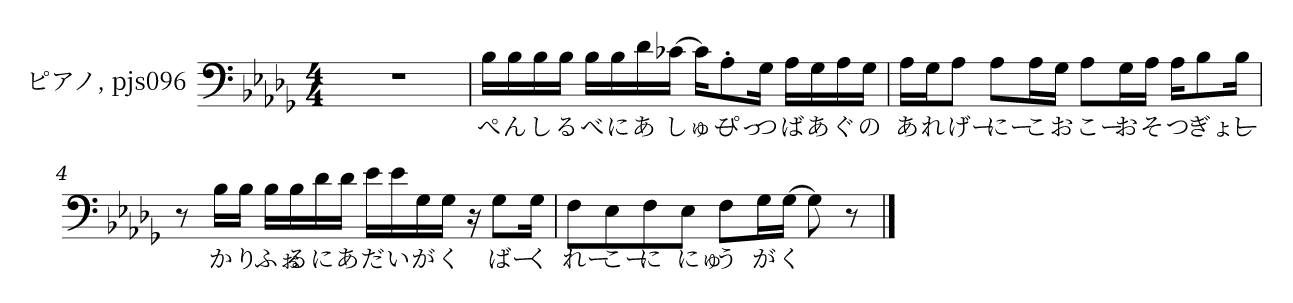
**kern	**text
*part1	*part1
*staff1	*staff1
*I"ピアノ, pjs096	*
*clefF4	*
*k[b-e-a-d-g-]	*
*M4/4	*
*MM130	*
=1	=1
1r	.
=2	=2
!	!LO:LY:b
16B-\LL	ぺ
!	!LO:LY:b
16B-\	ん
!	!LO:LY:b
16B-\	し
!	!LO:LY:b
16B-\JJ	る
!	!LO:LY:b
16B-\LL	べ
!	!LO:LY:b
16B-\	に
!	!LO:LY:b
16d-\	あ
!	!LO:LY:b
[16c-X\JJ	しゅー
16c-\KL]	.
!	!LO:LY:b
8A-'\	ぴっ
!	!LO:LY:b
16G-\Jk	つ
!	!LO:LY:b
16A-\LL	ば
!	!LO:LY:b
16G-\	あ
!	!LO:LY:b
16A-\	ぐ
!	!LO:LY:b
16G-\JJ	の
=3	=3
!	!LO:LY:b
16A-\LL	あ
!	!LO:LY:b
16G-\J	れ
!	!LO:LY:b
8A-\J	げー
!	!LO:LY:b
8A-\L	にー
!	!LO:LY:b
16A-\L	こ
!	!LO:LY:b
16G-\JJ	お
!	!LO:LY:b
8A-\L	こー
!	!LO:LY:b
16G-\L	お
!	!LO:LY:b
16A-\JJ	そ
!	!LO:LY:b
16A-\KL	つ
!	!LO:LY:b
8B-\	ぎょー
!	!LO:LY:b
16B-\Jk	し
!!LO:LB:g=z
=4	=4
8r	.
!	!LO:LY:b
16B-\LL	か
!	!LO:LY:b
16B-\JJ	り
!	!LO:LY:b
16B-\LL	ふぉ
!	!LO:LY:b
16B-\	る
!	!LO:LY:b
16d-\	に
!	!LO:LY:b
16d-\JJ	あ
!	!LO:LY:b
16e-\LL	だ
!	!LO:LY:b
16e-\	い
!	!LO:LY:b
16G-\	が
!	!LO:LY:b
16G-\JJ	く
16r	.
!	!LO:LY:b
8G-\L	ばー
!	!LO:LY:b
16G-\Jk	く
=5	=5
!	!LO:LY:b
8F\L	れー
!	!LO:LY:b
8E-\	こー
!	!LO:LY:b
8F\	に
!	!LO:LY:b
8E-\J	にゅ
!	!LO:LY:b
8F\L	う
!	!LO:LY:b
16G-\L	が
!	!LO:LY:b
[16G-\JJ	く
8G-\]	.
8r	.
==	==
*-	*-
